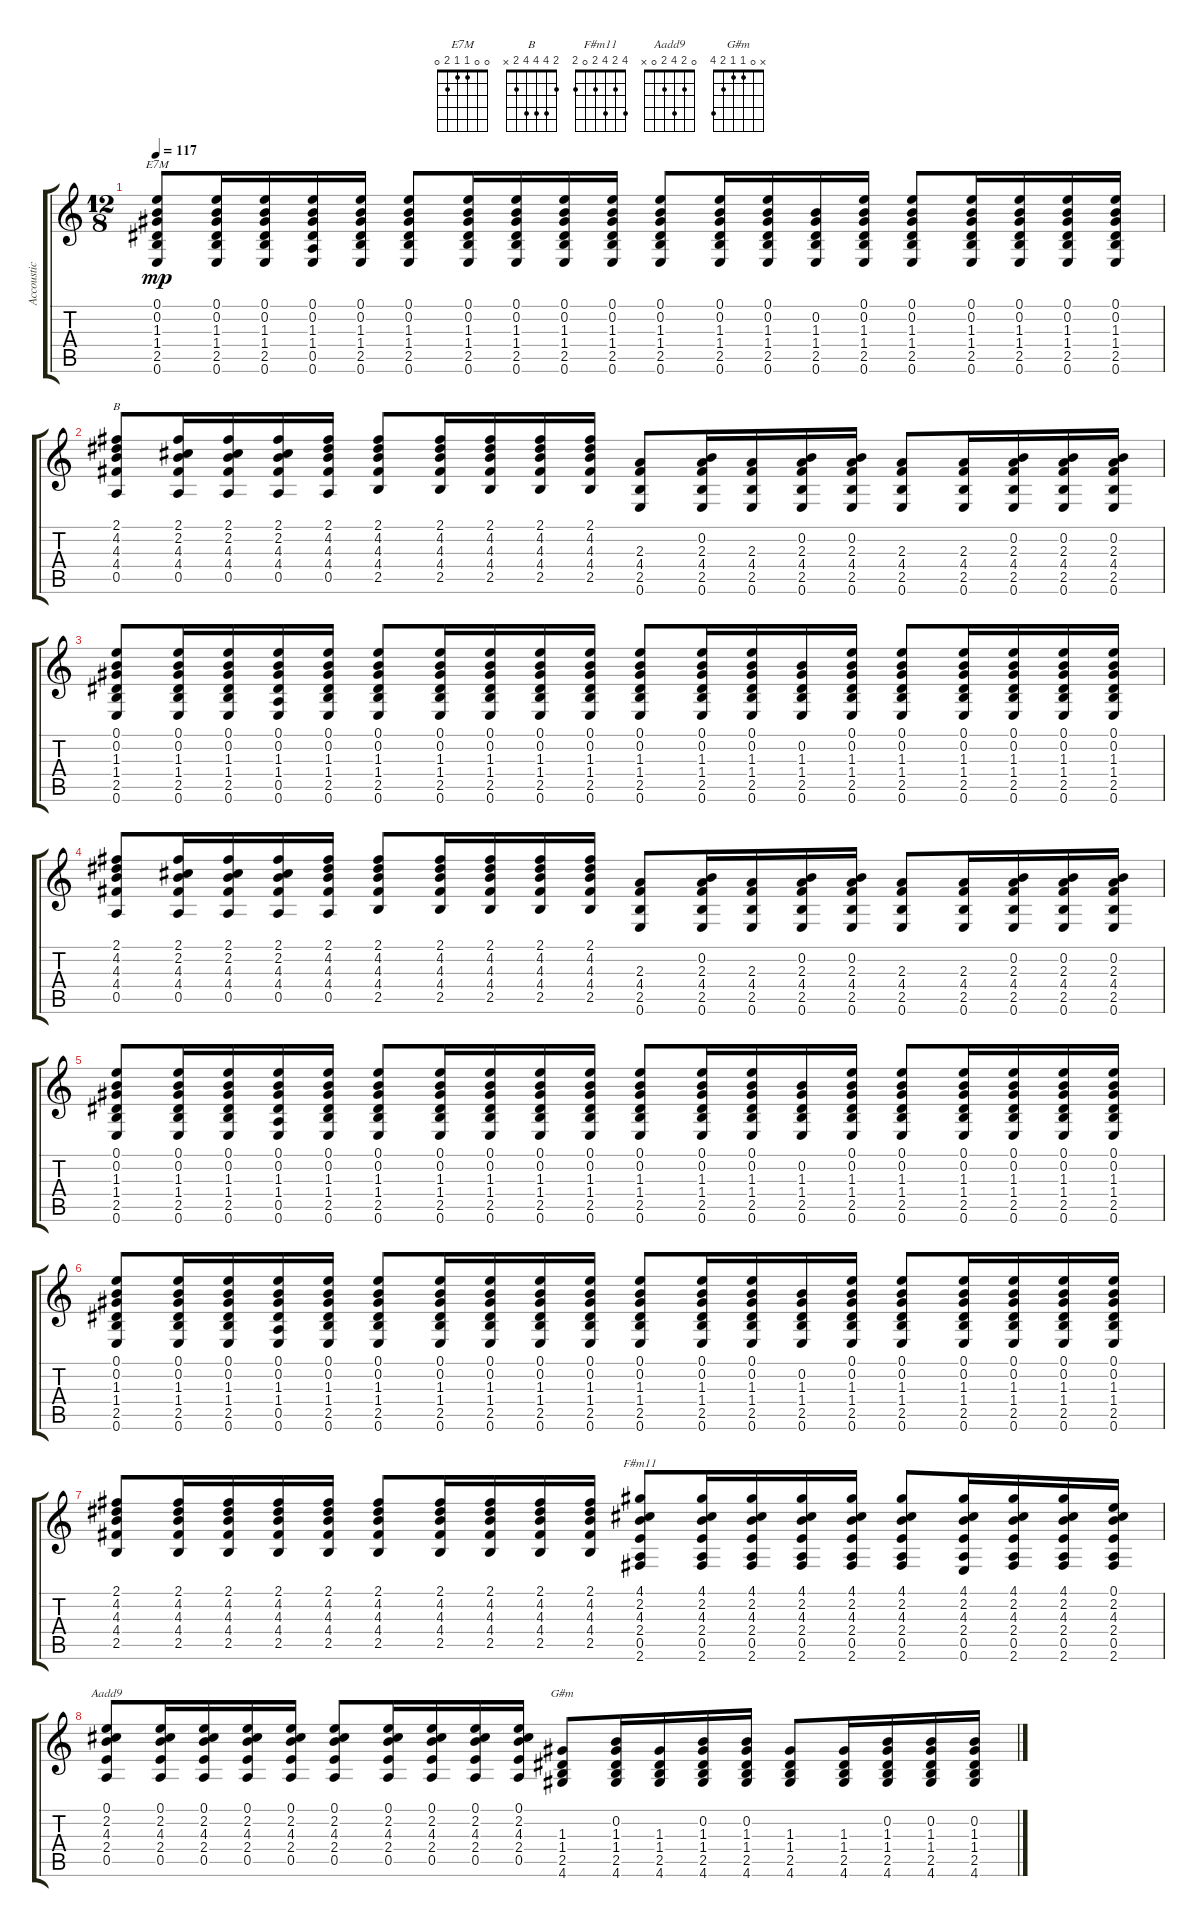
\track ("Accoustic " "Accoustic ") {instrument acousticguitarnylon}
\staff {score tabs}
\tuning (E4 B3 G3 D3 A2 E2) {hide}
\chord ("E7M" 0 0 1 1 2 0)
\chord ("B" 2 4 4 4 2 x)
\chord ("F#m11" 4 2 4 2 0 2)
\chord ("Aadd9" 0 2 4 2 0 x)
\chord ("G#m" x 0 1 1 2 4)
\ts (12 8)
\tempo 117
\clef g2
\ks c
(0.1 0.2 1.3 1.4 2.5 0.6).8{ch "E7M" dy mp} (0.1 0.2 1.3 1.4 2.5 0.6).16 (0.1 0.2 1.3 1.4 2.5 0.6).16 (0.1 0.2 1.3 1.4 0.5 0.6).16 (0.1 0.2 1.3 1.4 2.5 0.6).16 (0.1 0.2 1.3 1.4 2.5 0.6).8 (0.1 0.2 1.3 1.4 2.5 0.6).16 (0.1 0.2 1.3 1.4 2.5 0.6).16 (0.1 0.2 1.3 1.4 2.5 0.6).16 (0.1 0.2 1.3 1.4 2.5 0.6).16 (0.1 0.2 1.3 1.4 2.5 0.6).8 (0.1 0.2 1.3 1.4 2.5 0.6).16 (0.1 0.2 1.3 1.4 2.5 0.6).16 (0.2 1.3 1.4 2.5 0.6).16 (0.1 0.2 1.3 1.4 2.5 0.6).16 (0.1 0.2 1.3 1.4 2.5 0.6).8 (0.1 0.2 1.3 1.4 2.5 0.6).16 (0.1 0.2 1.3 1.4 2.5 0.6).16 (0.1 0.2 1.3 1.4 2.5 0.6).16 (0.1 0.2 1.3 1.4 2.5 0.6).16 |
(2.1 4.2 4.3 4.4 0.5).8{ch "B"} (2.1 2.2 4.3 4.4 0.5).16 (2.1 2.2 4.3 4.4 0.5).16 (2.1 2.2 4.3 4.4 0.5).16 (2.1 4.2 4.3 4.4 0.5).16 (2.1 4.2 4.3 4.4 2.5).8 (2.1 4.2 4.3 4.4 2.5).16 (2.1 4.2 4.3 4.4 2.5).16 (2.1 4.2 4.3 4.4 2.5).16 (2.1 4.2 4.3 4.4 2.5).16 (2.3 4.4 2.5 0.6).8 (0.2 2.3 4.4 2.5 0.6).16 (2.3 4.4 2.5 0.6).16 (0.2 2.3 4.4 2.5 0.6).16 (0.2 2.3 4.4 2.5 0.6).16 (2.3 4.4 2.5 0.6).8 (2.3 4.4 2.5 0.6).16 (0.2 2.3 4.4 2.5 0.6).16 (0.2 2.3 4.4 2.5 0.6).16 (0.2 2.3 4.4 2.5 0.6).16 |
(0.1 0.2 1.3 1.4 2.5 0.6).8 (0.1 0.2 1.3 1.4 2.5 0.6).16 (0.1 0.2 1.3 1.4 2.5 0.6).16 (0.1 0.2 1.3 1.4 0.5 0.6).16 (0.1 0.2 1.3 1.4 2.5 0.6).16 (0.1 0.2 1.3 1.4 2.5 0.6).8 (0.1 0.2 1.3 1.4 2.5 0.6).16 (0.1 0.2 1.3 1.4 2.5 0.6).16 (0.1 0.2 1.3 1.4 2.5 0.6).16 (0.1 0.2 1.3 1.4 2.5 0.6).16 (0.1 0.2 1.3 1.4 2.5 0.6).8 (0.1 0.2 1.3 1.4 2.5 0.6).16 (0.1 0.2 1.3 1.4 2.5 0.6).16 (0.2 1.3 1.4 2.5 0.6).16 (0.1 0.2 1.3 1.4 2.5 0.6).16 (0.1 0.2 1.3 1.4 2.5 0.6).8 (0.1 0.2 1.3 1.4 2.5 0.6).16 (0.1 0.2 1.3 1.4 2.5 0.6).16 (0.1 0.2 1.3 1.4 2.5 0.6).16 (0.1 0.2 1.3 1.4 2.5 0.6).16 |
(2.1 4.2 4.3 4.4 0.5).8 (2.1 2.2 4.3 4.4 0.5).16 (2.1 2.2 4.3 4.4 0.5).16 (2.1 2.2 4.3 4.4 0.5).16 (2.1 4.2 4.3 4.4 0.5).16 (2.1 4.2 4.3 4.4 2.5).8 (2.1 4.2 4.3 4.4 2.5).16 (2.1 4.2 4.3 4.4 2.5).16 (2.1 4.2 4.3 4.4 2.5).16 (2.1 4.2 4.3 4.4 2.5).16 (2.3 4.4 2.5 0.6).8 (0.2 2.3 4.4 2.5 0.6).16 (2.3 4.4 2.5 0.6).16 (0.2 2.3 4.4 2.5 0.6).16 (0.2 2.3 4.4 2.5 0.6).16 (2.3 4.4 2.5 0.6).8 (2.3 4.4 2.5 0.6).16 (0.2 2.3 4.4 2.5 0.6).16 (0.2 2.3 4.4 2.5 0.6).16 (0.2 2.3 4.4 2.5 0.6).16 |
(0.1 0.2 1.3 1.4 2.5 0.6).8 (0.1 0.2 1.3 1.4 2.5 0.6).16 (0.1 0.2 1.3 1.4 2.5 0.6).16 (0.1 0.2 1.3 1.4 0.5 0.6).16 (0.1 0.2 1.3 1.4 2.5 0.6).16 (0.1 0.2 1.3 1.4 2.5 0.6).8 (0.1 0.2 1.3 1.4 2.5 0.6).16 (0.1 0.2 1.3 1.4 2.5 0.6).16 (0.1 0.2 1.3 1.4 2.5 0.6).16 (0.1 0.2 1.3 1.4 2.5 0.6).16 (0.1 0.2 1.3 1.4 2.5 0.6).8 (0.1 0.2 1.3 1.4 2.5 0.6).16 (0.1 0.2 1.3 1.4 2.5 0.6).16 (0.2 1.3 1.4 2.5 0.6).16 (0.1 0.2 1.3 1.4 2.5 0.6).16 (0.1 0.2 1.3 1.4 2.5 0.6).8 (0.1 0.2 1.3 1.4 2.5 0.6).16 (0.1 0.2 1.3 1.4 2.5 0.6).16 (0.1 0.2 1.3 1.4 2.5 0.6).16 (0.1 0.2 1.3 1.4 2.5 0.6).16 |
(0.1 0.2 1.3 1.4 2.5 0.6).8 (0.1 0.2 1.3 1.4 2.5 0.6).16 (0.1 0.2 1.3 1.4 2.5 0.6).16 (0.1 0.2 1.3 1.4 0.5 0.6).16 (0.1 0.2 1.3 1.4 2.5 0.6).16 (0.1 0.2 1.3 1.4 2.5 0.6).8 (0.1 0.2 1.3 1.4 2.5 0.6).16 (0.1 0.2 1.3 1.4 2.5 0.6).16 (0.1 0.2 1.3 1.4 2.5 0.6).16 (0.1 0.2 1.3 1.4 2.5 0.6).16 (0.1 0.2 1.3 1.4 2.5 0.6).8 (0.1 0.2 1.3 1.4 2.5 0.6).16 (0.1 0.2 1.3 1.4 2.5 0.6).16 (0.2 1.3 1.4 2.5 0.6).16 (0.1 0.2 1.3 1.4 2.5 0.6).16 (0.1 0.2 1.3 1.4 2.5 0.6).8 (0.1 0.2 1.3 1.4 2.5 0.6).16 (0.1 0.2 1.3 1.4 2.5 0.6).16 (0.1 0.2 1.3 1.4 2.5 0.6).16 (0.1 0.2 1.3 1.4 2.5 0.6).16 |
(2.1 4.2 4.3 4.4 2.5).8 (2.1 4.2 4.3 4.4 2.5).16 (2.1 4.2 4.3 4.4 2.5).16 (2.1 4.2 4.3 4.4 2.5).16 (2.1 4.2 4.3 4.4 2.5).16 (2.1 4.2 4.3 4.4 2.5).8 (2.1 4.2 4.3 4.4 2.5).16 (2.1 4.2 4.3 4.4 2.5).16 (2.1 4.2 4.3 4.4 2.5).16 (2.1 4.2 4.3 4.4 2.5).16 (4.1 2.2 4.3 2.4 0.5 2.6).8{ch "F#m11"} (4.1 2.2 4.3 2.4 0.5 2.6).16 (4.1 2.2 4.3 2.4 0.5 2.6).16 (4.1 2.2 4.3 2.4 0.5 2.6).16 (4.1 2.2 4.3 2.4 0.5 2.6).16 (4.1 2.2 4.3 2.4 0.5 2.6).8 (4.1 2.2 4.3 2.4 0.5 0.6).16 (4.1 2.2 4.3 2.4 0.5 2.6).16 (4.1 2.2 4.3 2.4 0.5 2.6).16 (0.1 2.2 4.3 2.4 0.5 2.6).16 |
(0.1 2.2 4.3 2.4 0.5).8{ch "Aadd9"} (0.1 2.2 4.3 2.4 0.5).16 (0.1 2.2 4.3 2.4 0.5).16 (0.1 2.2 4.3 2.4 0.5).16 (0.1 2.2 4.3 2.4 0.5).16 (0.1 2.2 4.3 2.4 0.5).8 (0.1 2.2 4.3 2.4 0.5).16 (0.1 2.2 4.3 2.4 0.5).16 (0.1 2.2 4.3 2.4 0.5).16 (0.1 2.2 4.3 2.4 0.5).16 (1.3 1.4 2.5 4.6).8{ch "G#m"} (0.2 1.3 1.4 2.5 4.6).16 (1.3 1.4 2.5 4.6).16 (0.2 1.3 1.4 2.5 4.6).16 (0.2 1.3 1.4 2.5 4.6).16 (1.3 1.4 2.5 4.6).8 (1.3 1.4 2.5 4.6).16 (0.2 1.3 1.4 2.5 4.6).16 (0.2 1.3 1.4 2.5 4.6).16 (0.2 1.3 1.4 2.5 4.6).16
